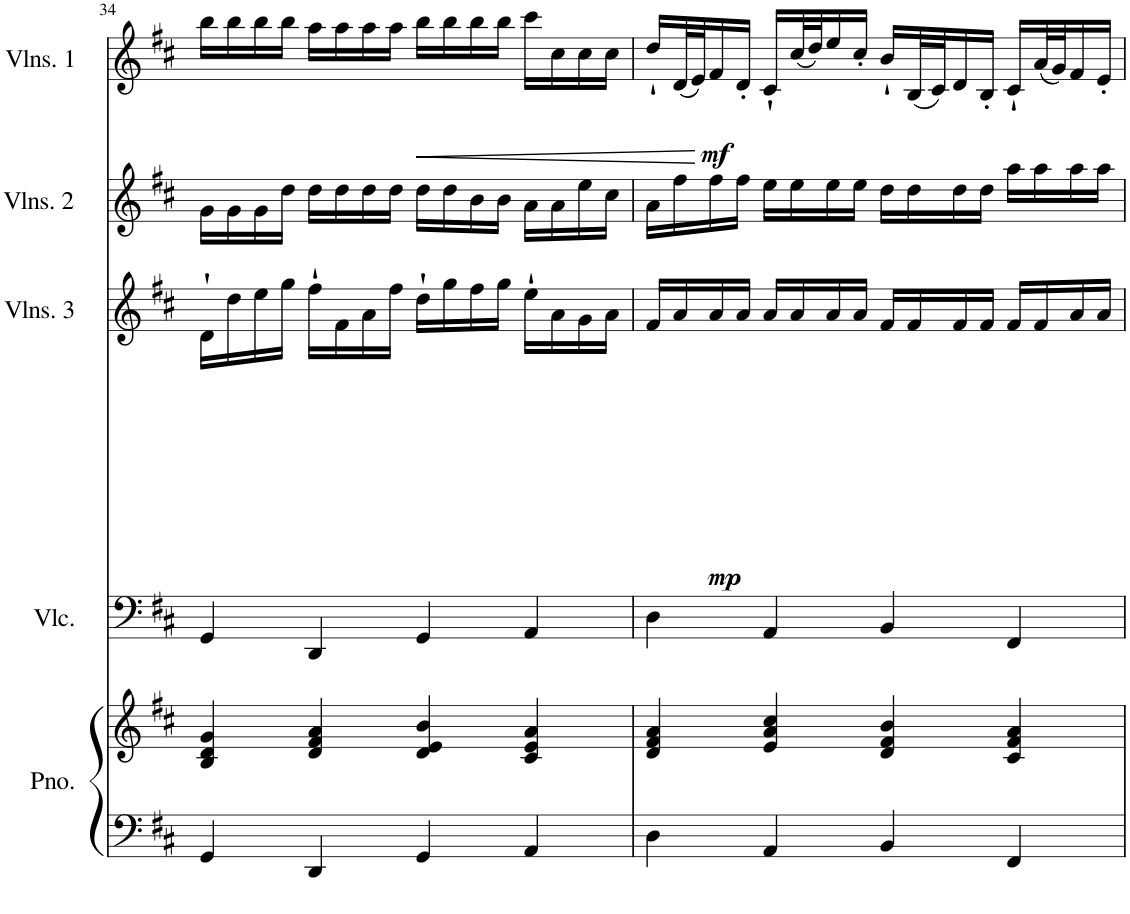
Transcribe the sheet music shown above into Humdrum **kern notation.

**kern	**kern	**kern	**kern	**dynam	**kern	**kern	**dynam
*part5	*part5	*part4	*part3	*part3	*part2	*part1	*part1
*staff6	*staff5	*staff4	*staff3	*staff3	*staff2	*staff1	*staff1
*I"Piano	*	*I"Violoncello	*I"Violins 3	*	*I"Violins 2	*I"Violins 1	*
*I'Pno.	*	*I'Vlc.	*I'Vlns. 3	*	*I'Vlns. 2	*I'Vlns. 1	*
!!LO:PB:g=z
*clefF4	*clefG2	*clefF4	*clefG2	*	*clefG2	*clefG2	*
*k[f#c#]	*k[f#c#]	*k[f#c#]	*k[f#c#]	*	*k[f#c#]	*k[f#c#]	*
*M4/4	*M4/4	*M4/4	*M4/4	*	*M4/4	*M4/4	*
=34	=34	=34	=34	=34	=34	=34	=34
4GG/	4B/ 4d/ 4g/	4GG/	16d`\LL	.	16g\LL	16bb\LL	.
.	.	.	16dd\	.	16g\	16bb\	.
.	.	.	16ee\	.	16g\	16bb\	.
.	.	.	16gg\JJ	.	16dd\JJ	16bb\JJ	.
4DD/	4d/ 4f#/ 4a/	4DD/	16ff#`\LL	.	16dd\LL	16aa\LL	.
.	.	.	16f#\	.	16dd\	16aa\	.
.	.	.	16a\	.	16dd\	16aa\	.
.	.	.	16ff#\JJ	.	16dd\JJ	16aa\JJ	.
!	!	!	!	!	!	!	!LO:HP:b
4GG/	4d/ 4e/ 4b/	4GG/	16dd`\LL	.	16dd\LL	16bb\LL	<
.	.	.	16gg\	.	16dd\	16bb\	.
.	.	.	16ff#\	.	16b\	16bb\	.
.	.	.	16gg\JJ	.	16b\JJ	16bb\JJ	.
4AA/	4c#/ 4e/ 4a/	4AA/	16ee`\LL	.	16a\LL	16ccc#\LL	.
.	.	.	16a\	.	16a\	16cc#\	.
.	.	.	16g\	.	16ee\	16cc#\	.
.	.	.	16a\JJ	.	16cc#\JJ	16cc#\JJ	.
.	.	.	.	.	.	.	[
=35	=35	=35	=35	=35	=35	=35	=35
!	!	!	!	!LO:DY:b	!	!	!LO:DY:b
4D\	4d/ 4f#/ 4a/	4D\	16f#/LL	mp	16a\LL	16dd`/LL	mf
.	.	.	16a/	.	16ff#\	(32d/L	.
.	.	.	.	.	.	32e/J)	.
.	.	.	16a/	.	16ff#\	16f#/	.
.	.	.	16a/JJ	.	16ff#\JJ	16d'/JJ	.
4AA/	4e/ 4a/ 4cc#/	4AA/	16a/LL	.	16ee\LL	16c#`/LL	.
.	.	.	16a/	.	16ee\	(32cc#/L	.
.	.	.	.	.	.	32dd/J)	.
.	.	.	16a/	.	16ee\	16ee/	.
.	.	.	16a/JJ	.	16ee\JJ	16cc#'/JJ	.
4BB/	4d/ 4f#/ 4b/	4BB/	16f#/LL	.	16dd\LL	16b`/LL	.
.	.	.	16f#/	.	16dd\	(32B/L	.
.	.	.	.	.	.	32c#/J)	.
.	.	.	16f#/	.	16dd\	16d/	.
.	.	.	16f#/JJ	.	16dd\JJ	16B'/JJ	.
4FF#/	4c#/ 4f#/ 4a/	4FF#/	16f#/LL	.	16aa\LL	16c#`/LL	.
.	.	.	16f#/	.	16aa\	(32a/L	.
.	.	.	.	.	.	32g/J)	.
.	.	.	16a/	.	16aa\	16f#/	.
.	.	.	16a/JJ	.	16aa\JJ	16e'/JJ	.
=	=	=	=	=	=	=	=
*-	*-	*-	*-	*-	*-	*-	*-
